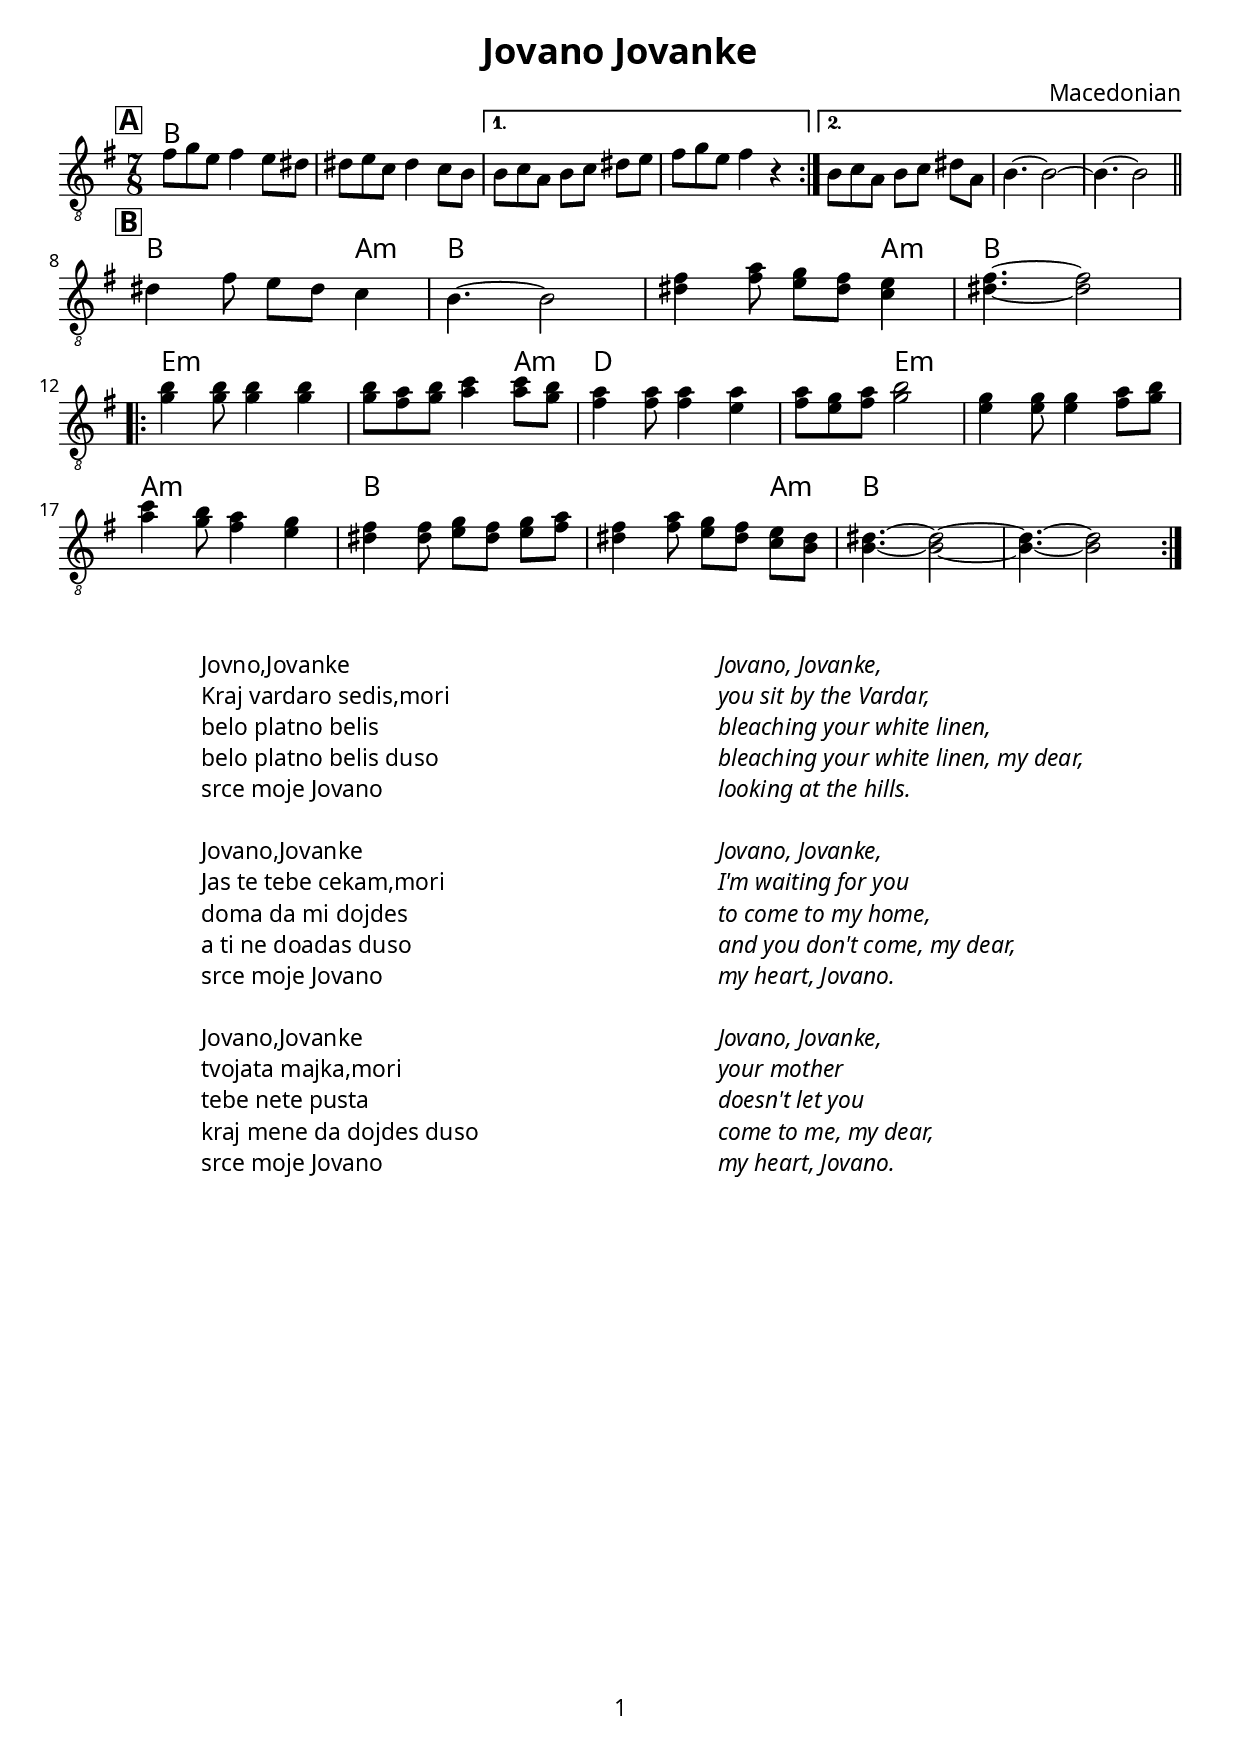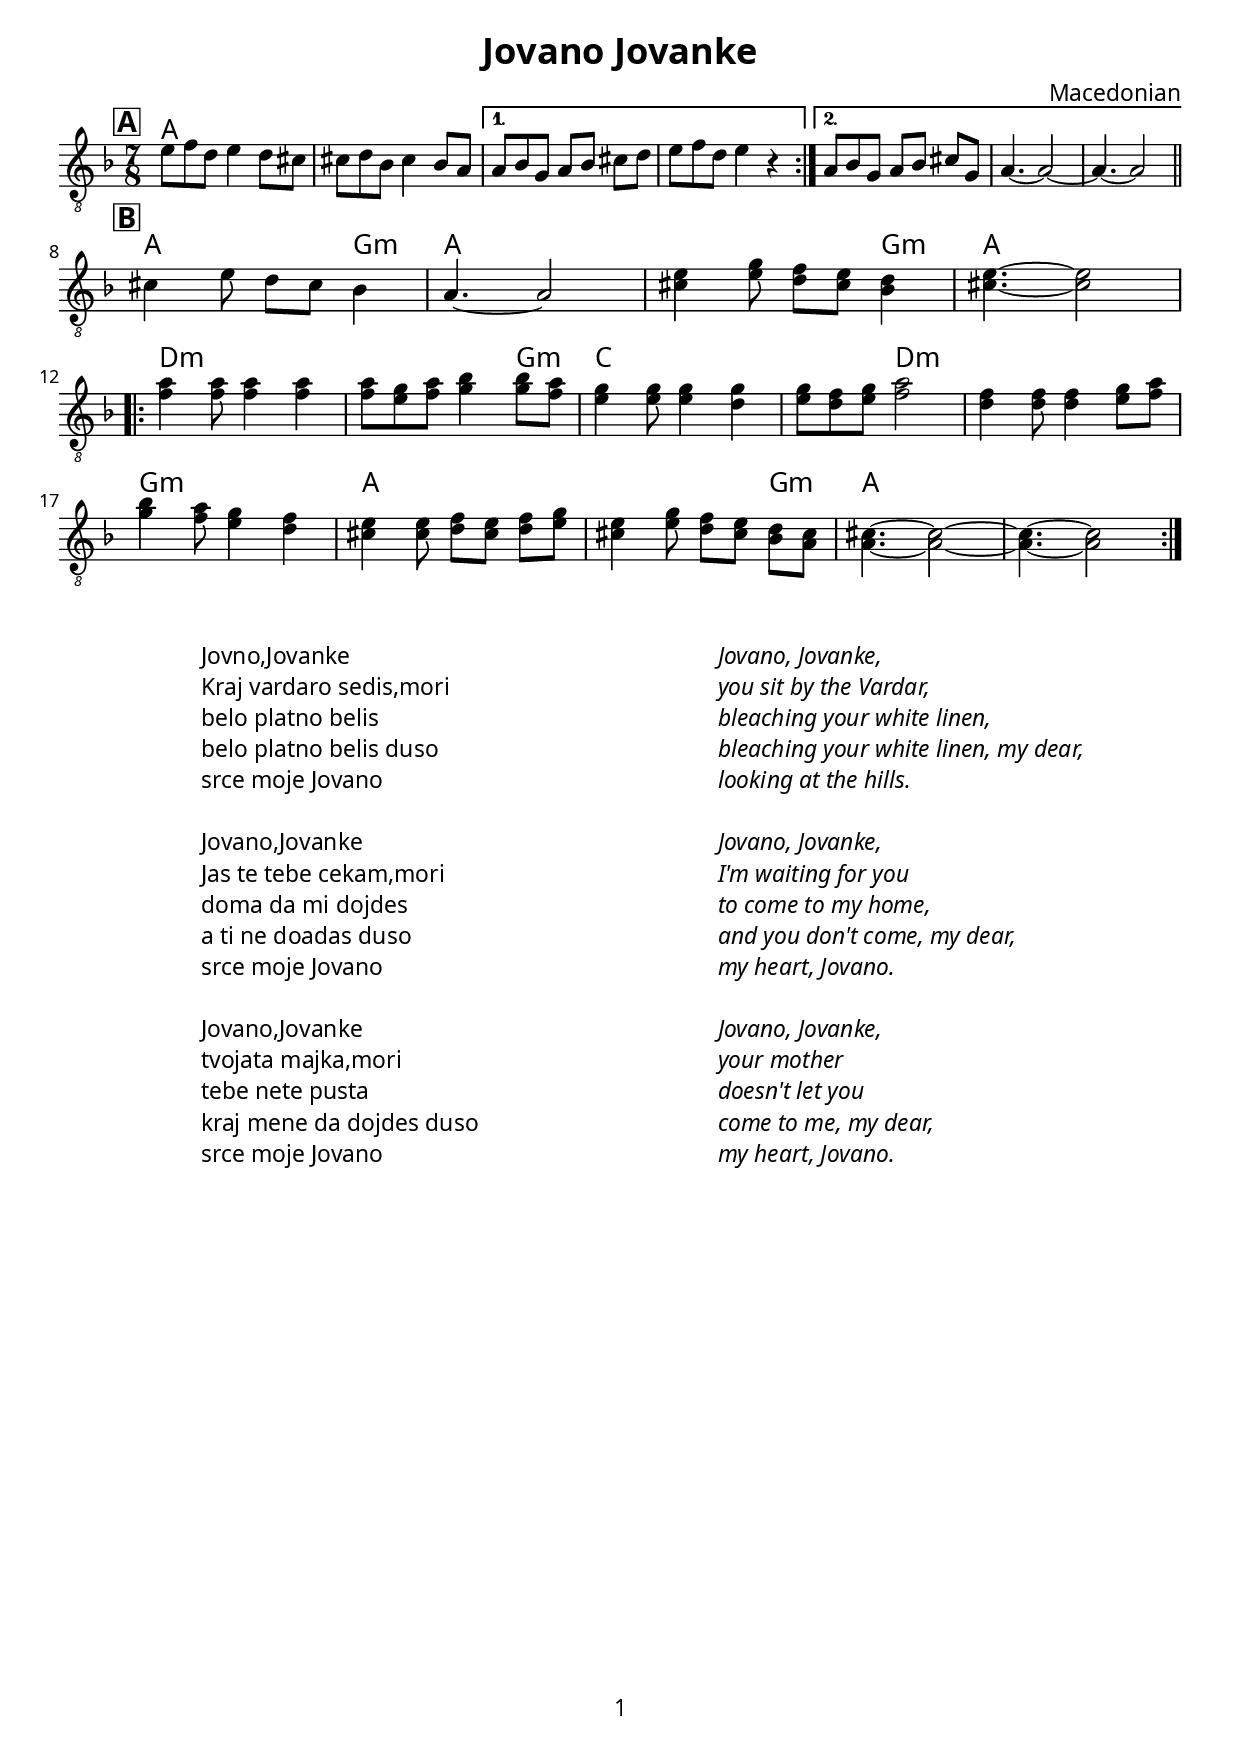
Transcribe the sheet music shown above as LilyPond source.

% DEFINIZIONI {{{
\version "2.18.2"

\header {
  title = "Jovano Jovanke"
  composer = "Macedonian"
}

\paper{
  print-first-page-number = ##t
  oddHeaderMarkup = \markup \null
  evenHeaderMarkup = \markup \null
  oddFooterMarkup = \markup {
    \fill-line {
      \on-the-fly \print-page-number-check-first
      \fromproperty #'page:page-number-string
    }
  }
  evenFooterMarkup = \oddFooterMarkup
  #(set-global-staff-size 10)

  myStaffSize = #20
  fonts = #(make-pango-font-tree
  "FontAwesome"
  "FontAwesome"
  "FontAwesome"
  (/ myStaffSize 20))
}

global = {
  \key f \major
  \numericTimeSignature
  \time #'(3 2 2) 7/8
  \set Score.markFormatter = #format-mark-box-alphabet
}
%}}}


tema = {
  \mark \default
  \repeat volta 2 {
    e8 f d e4 d8 cis |
    cis d bes cis4 bes8 a |
  }
  \alternative{
    { a8 bes g a bes cis d | e f d e4 r4 | } 
    { a,8 bes g a bes cis g | a4.~ a2~ | a4.~ a2 |}
  }\bar"||" \break

  \mark \default
  cis4 e8 d cis bes4 | a4.~ a2 | 
  \new Voice <<
    {cis4 e8 d cis bes4 | cis4.~ cis2 | }
    {e4 g8 f e d4 | e4.~ e2 |}
  >>

  \break
  \repeat volta 2{
    \new Voice <<
      {a4 a8 a4 a| a8 g a bes4 bes8 a| 
      g4 g8 g4 g | g8 f g a2 |
      f4 f8 f4 g8 a | bes4 a8 g4 f |
      e4 e8 f e f g | e4 g8 f e d cis |
      cis4.~ cis2~ | cis4.~ cis2 |
    }
    {
      f4 f8 f4 f | f8 e f g4 g8 f |
      e4 e8 e4 d | e8 d e f2 |
      d4 d8 d4 e8 f | g4 f8 e4 d |
      cis4 cis8 d8 cis d e | cis4 e8 d cis bes a|
      a4.~ a2~ | a4.~ a2 |
    }
  >>
}
}

accordi = \chordmode{
  \set chordChanges = ##t
  \repeat volta 2{
    a1*7/8 |a1*7/8 |
  }
  \alternative{
    {a1*7/8 |a1*7/8 |}
    {a1*7/8 |a1*7/8 |a1*7/8 |}
  }

  a4. a4 g4:m | a1*7/8 |
  a4. a4 g4:m | a1*7/8 |

  \repeat volta 2{
  d1*7/8:m | d4.:m d4:m g4:m | 
  c1*7/8 | c4. d2:m | 
  d1*7/8:m | g1*7/8:m |
  a1*7/8 | a4. a4 g4:m | 
  a1*7/8 | a1*7/8 |
  }
}


% LYRICS {{{
testoCompleto=\markup {
  \vspace #2
  \fill-line {
    \hspace #1
    \column {
      \line {Jovno,Jovanke }
      \line {Kraj vardaro sedis,mori }
      \line {belo platno belis }
      \line {belo platno belis duso }
      \line {srce moje Jovano }
      \vspace #1
      \line {Jovano,Jovanke }
      \line {Jas te tebe cekam,mori }
      \line {doma da mi dojdes }
      \line {a ti ne doadas duso }
      \line {srce moje Jovano }
      \vspace #1
      \line {Jovano,Jovanke }
      \line {tvojata majka,mori }
      \line {tebe nete pusta }
      \line {kraj mene da dojdes duso }
      \line {srce moje Jovano }
    }
    \hspace #2
    \column \italic {
      \line {Jovano, Jovanke,}
      \line {you sit by the Vardar,}
      \line {bleaching your white linen,}
      \line {bleaching your white linen, my dear,}
      \line {looking at the hills. }
      \vspace #1
      \line {Jovano, Jovanke,}
      \line {I'm waiting for you}
      \line {to come to my home,}
      \line {and you don't come, my dear,}
      \line {my heart, Jovano. }
      \vspace #1
      \line {Jovano, Jovanke,}
      \line {your mother}
      \line {doesn't let you}
      \line {come to me, my dear,}
      \line {my heart, Jovano.}
    }
    \hspace #1
  }
}
% }}}

% SCORE {{{
tema = \relative c' {
  \global 
  \tema
}

chordsPart ={
  \new ChordNames {
    \accordi
  }
}

temaPart = \new Staff \with {
  instrumentName = ""
  midiInstrument = "piano"
} { \clef "treble_8" \tema }

\book{
  \bookOutputSuffix "Score"
  \score {
    <<
      \chordsPart
      \temaPart
    >>
    \layout {
      indent = #0
    }
    \midi {
      \context {
        \Score
        tempoWholesPerMinute = #(ly:make-moment 100 4)
      }
    }
  }
  \testoCompleto
}

\book{
  \bookOutputSuffix "Bb"
  \score {
    <<
      \transpose c d { \chordsPart }
      \transpose c d { \temaPart}
    >>
    \layout {
      indent = #0
    }
  }
  \testoCompleto
}
% }}}
